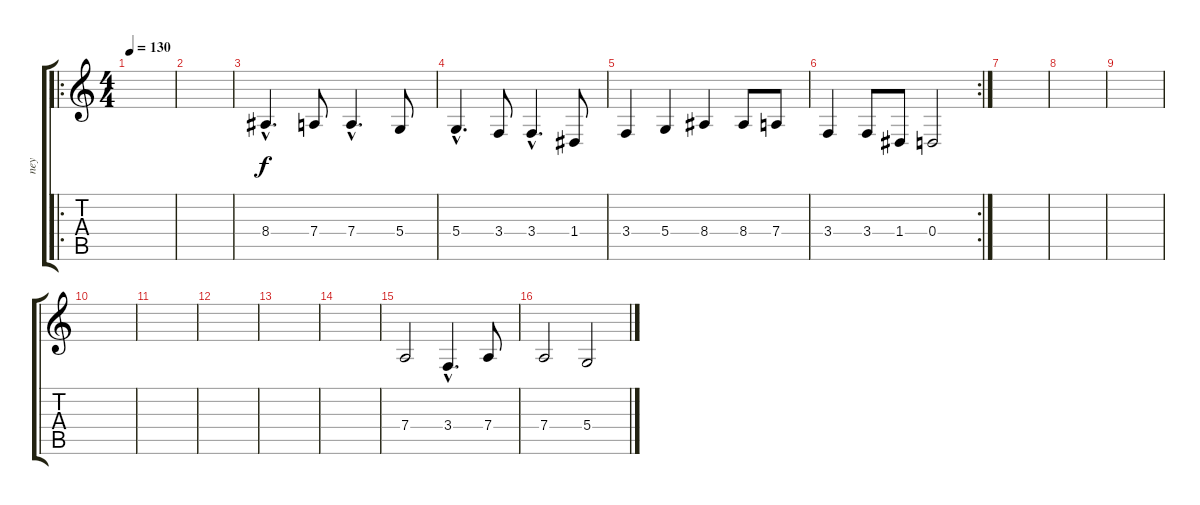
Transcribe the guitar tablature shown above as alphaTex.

\track ("ney" "ney") {instrument synthvoice}
\staff {score tabs}
\tuning (E4 B3 G3 D3 A2 E2) {hide}
\ro
\ts (4 4)
\tempo 130
\clef g2
\ks c
|
|
8.4{hac}.4{d} 7.4.8 7.4{hac}.4{d} 5.4.8 |
5.4{hac}.4{d} 3.4.8 3.4{hac}.4{d} 1.4.8 |
3.4.4 5.4.4 8.4.4 8.4.8 7.4.8 |
\rc 2
3.4.4 3.4.8 1.4.8 0.4.2 |
|
|
|
|
|
|
|
|
7.4.2 3.4{hac}.4{d} 7.4.8 |
7.4.2 5.4.2
